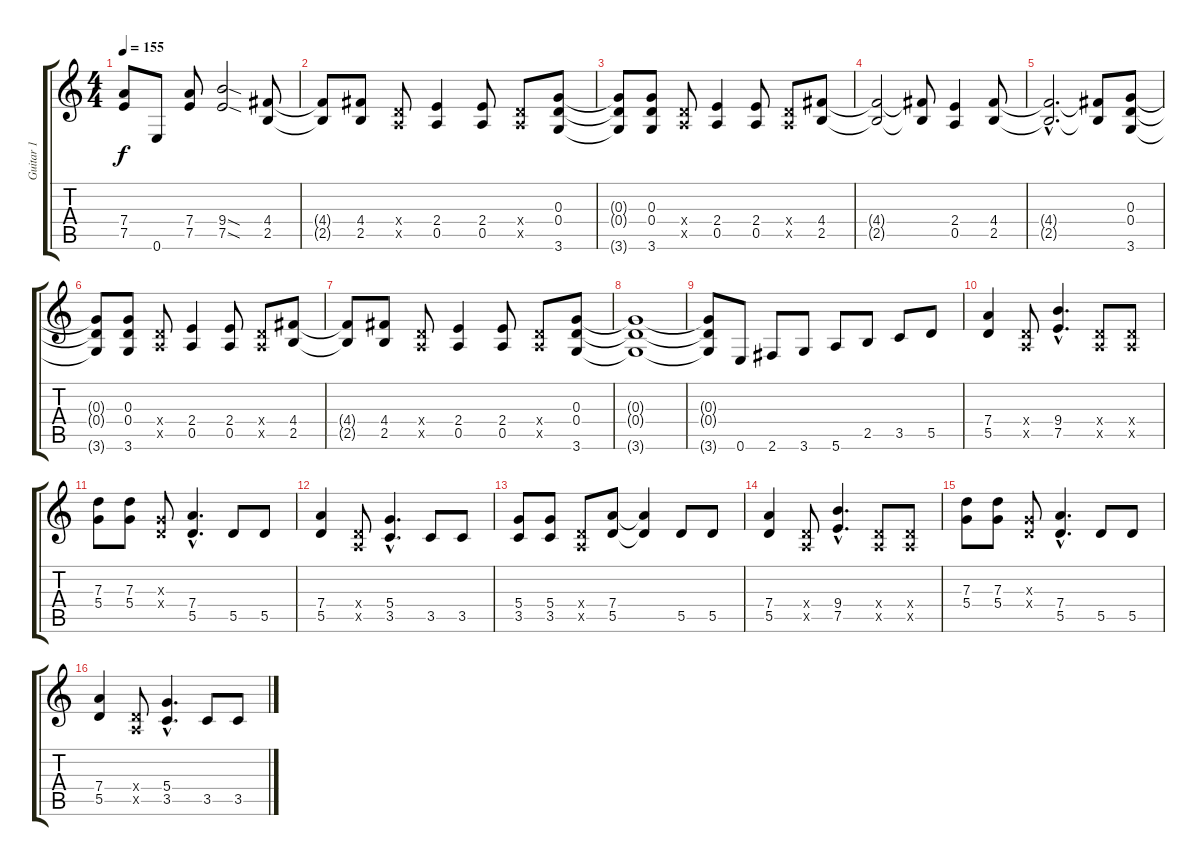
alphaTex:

\track ("Guitar 1" "Guitar 1") {instrument distortionguitar}
\staff {score tabs}
\tuning (E4 B3 G3 D3 A2 E2) {hide}
\ts (4 4)
\tempo 155
\clef g2
\ks c
(7.4{t} 7.5{t}).8{dy f} 0.6.8 (7.4 7.5).8 (9.4{sod} 7.5{sod}).2 (4.4 2.5).8 |
(4.4{t} 2.5{t}).8 (4.4 2.5).8 (0.4{x} 0.5{x}).8 (2.4 0.5).4 (2.4 0.5).8 (0.4{x} 0.5{x}).8 (0.3 0.4 3.6).8 |
(0.3{t} 0.4{t} 3.6{t}).8 (0.3 0.4 3.6).8 (0.4{x} 0.5{x}).8 (2.4 0.5).4 (2.4 0.5).8 (0.4{x} 0.5{x}).8 (4.4 2.5).8 |
(4.4{t} 2.5{t}).2 (4.4{t} 2.5{t}).8 (2.4 0.5).4 (4.4 2.5).8 |
(4.4{hac t} 2.5{hac t}).2{d} (4.4{t} 2.5{t}).8 (0.3 0.4 3.6).8 |
(0.3{t} 0.4{t} 3.6{t}).8 (0.3 0.4 3.6).8 (0.4{x} 0.5{x}).8 (2.4 0.5).4 (2.4 0.5).8 (0.4{x} 0.5{x}).8 (4.4 2.5).8 |
(4.4{t} 2.5{t}).8 (4.4 2.5).8 (0.4{x} 0.5{x}).8 (2.4 0.5).4 (2.4 0.5).8 (0.4{x} 0.5{x}).8 (0.3 0.4 3.6).8 |
(0.3{t} 0.4{t} 3.6{t}).1 |
(0.3{t} 0.4{t} 3.6{t}).8 0.6.8 2.6.8 3.6.8 5.6.8 2.5.8 3.5.8 5.5.8 |
(7.4 5.5).4 (0.4{x} 0.5{x}).8 (9.4{hac} 7.5{hac}).4{d} (0.4{x} 0.5{x}).8 (0.4{x} 0.5{x}).8 |
(7.3 5.4).8 (7.3 5.4).8 (0.3{x} 0.4{x}).8 (7.4{hac} 5.5{hac}).4{d} 5.5.8 5.5.8 |
(7.4 5.5).4 (0.4{x} 0.5{x}).8 (5.4{hac} 3.5{hac}).4{d} 3.5.8 3.5.8 |
(5.4 3.5).8 (5.4 3.5).8 (0.4{x} 0.5{x}).8 (7.4 5.5).8 (7.4{t} 5.5{t}).4 5.5.8 5.5.8 |
(7.4 5.5).4 (0.4{x} 0.5{x}).8 (9.4{hac} 7.5{hac}).4{d} (0.4{x} 0.5{x}).8 (0.4{x} 0.5{x}).8 |
(7.3 5.4).8 (7.3 5.4).8 (0.3{x} 0.4{x}).8 (7.4{hac} 5.5{hac}).4{d} 5.5.8 5.5.8 |
(7.4 5.5).4 (0.4{x} 0.5{x}).8 (5.4{hac} 3.5{hac}).4{d} 3.5.8 3.5.8
